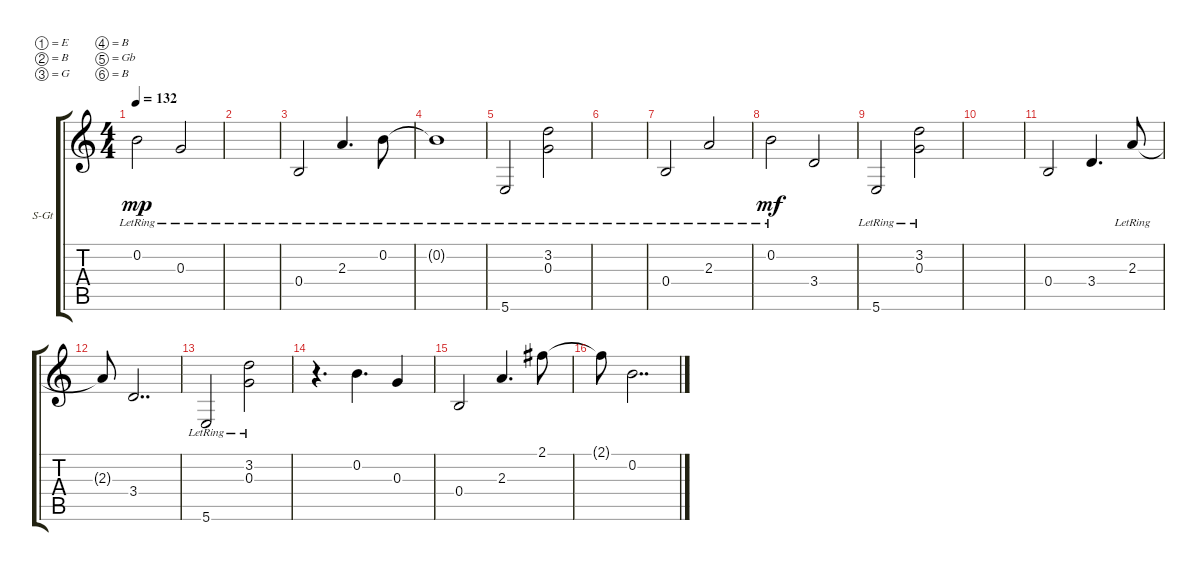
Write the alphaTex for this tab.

\defaultSystemsLayout 4
\bracketExtendMode groupsimilarinstruments
\firstSystemTrackNameOrientation horizontal
\otherSystemsTrackNameOrientation horizontal
\track ("Andrew Goddard" "S-Gt") {instrument acousticguitarsteel}
\staff {score tabs}
\tuning (E4 B3 G3 B2 Gb2 B1)
\ts (4 4)
\tempo 132
\clef g2
\ks c
0.2{lr}.2{dy mp} 0.3{lr}.2 |
|
0.4{lr}.2 2.3{lr}.4{d} 0.2{lr}.8 |
0.2{lr t}.1 |
5.6{lr}.2 (0.3 3.2{lr}).2 |
|
0.4{lr}.2 2.3{lr}.2 |
0.2{lr}.2{dy mf} 3.4.2 |
5.6{lr}.2 (0.3{lr} 3.2{lr}).2 |
|
0.4.2 3.4.4{d} 2.3{lr}.8 |
2.3{t}.8 3.4.2{dd} |
5.6{lr}.2 (0.3{lr} 3.2{lr}).2 |
r.4{d} 0.2.4{d} 0.3.4 |
0.4.2 2.3.4{d} 2.1.8 |
2.1{t}.8 0.2.2{dd}
